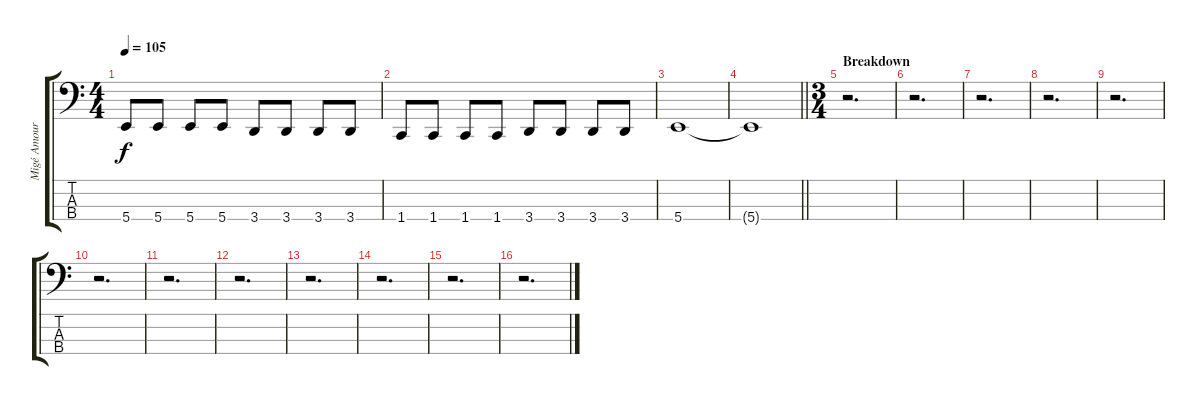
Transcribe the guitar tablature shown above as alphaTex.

\track ("Migé Amour (Bass)" "Migé Amour") {instrument electricbassfinger}
\staff {score tabs}
\tuning (D2 A1 E1 B0) {hide}
\ts (4 4)
\tempo 105
\clef f4
\ks c
5.4.8{dy f} 5.4.8 5.4.8 5.4.8 3.4.8 3.4.8 3.4.8 3.4.8 |
1.4.8 1.4.8 1.4.8 1.4.8 3.4.8 3.4.8 3.4.8 3.4.8 |
5.4.1 |
\barLineRight lightlight
5.4{t}.1 |
\ts (3 4)
\section ("" "Breakdown")
r.2{d} |
r.2{d} |
r.2{d} |
r.2{d} |
r.2{d} |
r.2{d} |
r.2{d} |
r.2{d} |
r.2{d} |
r.2{d} |
r.2{d} |
r.2{d}
